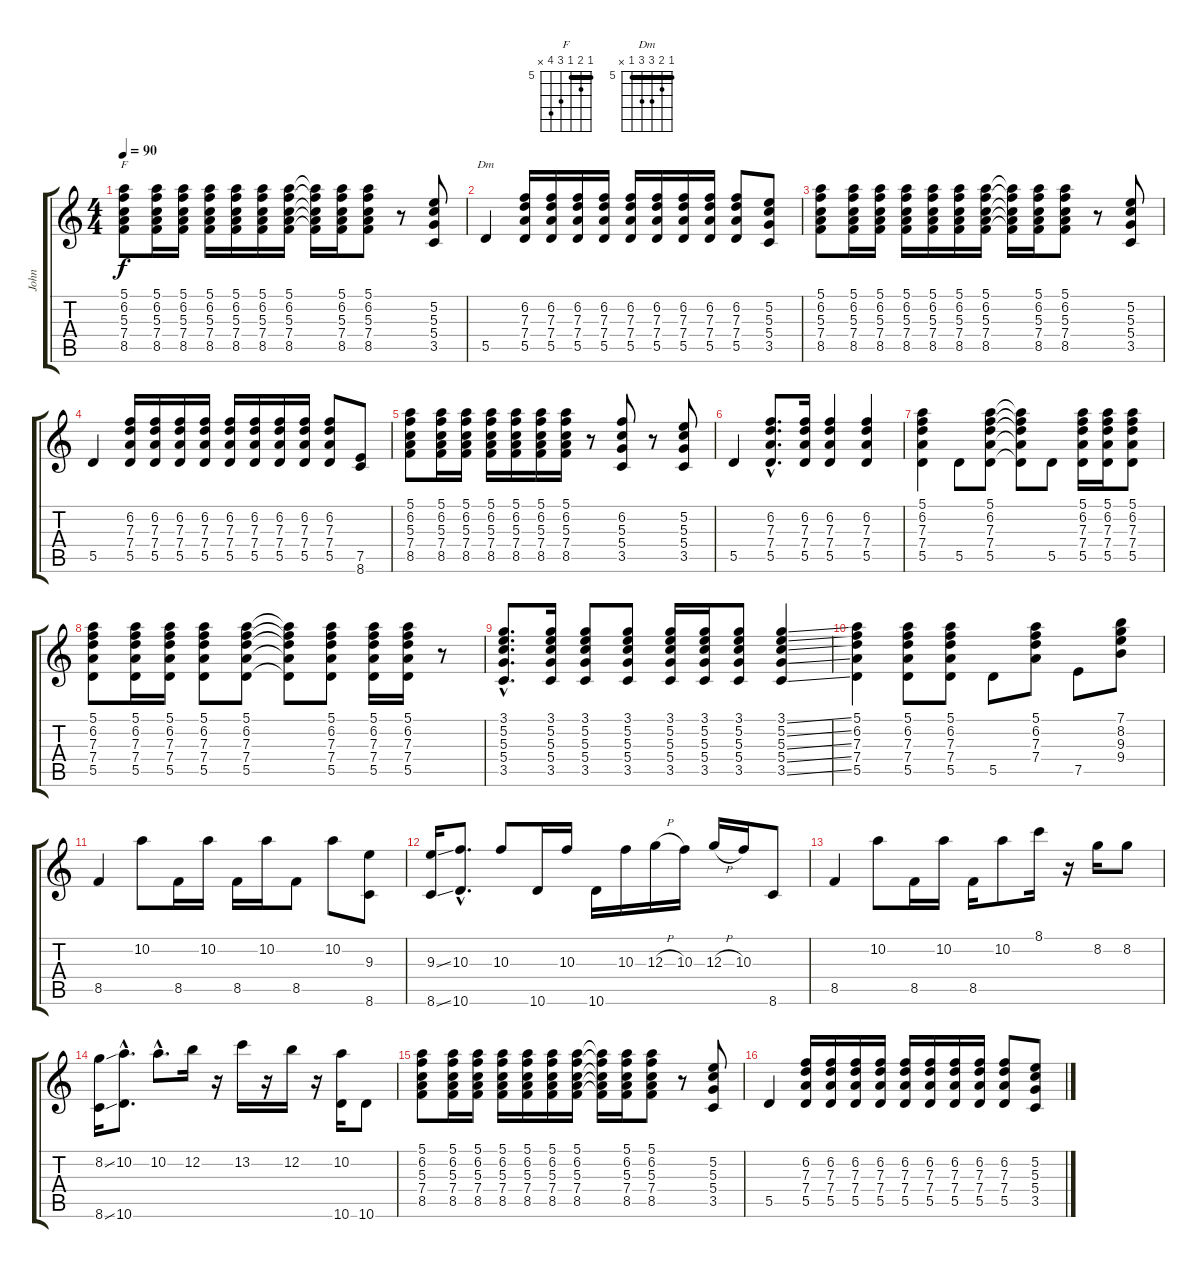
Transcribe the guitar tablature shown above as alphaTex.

\track ("John" "John") {instrument electricguitarclean}
\staff {score tabs}
\tuning (E4 B3 G3 D3 A2 E2) {hide}
\chord ("F" 5 6 5 7 8 x) {firstfret 5 barre 5}
\chord ("Dm" 5 6 7 7 5 x) {firstfret 5 barre 5}
\ts (4 4)
\tempo 90
\clef g2
\ks c
(5.1 6.2 5.3 7.4 8.5).8{ch "F" dy f} (5.1 6.2 5.3 7.4 8.5).16 (5.1 6.2 5.3 7.4 8.5).16 (5.1 6.2 5.3 7.4 8.5).16 (5.1 6.2 5.3 7.4 8.5).16 (5.1 6.2 5.3 7.4 8.5).16 (5.1 6.2 5.3 7.4 8.5).16 (5.1{t} 6.2{t} 5.3{t} 7.4{t} 8.5{t}).16 (5.1 6.2 5.3 7.4 8.5).16 (5.1 6.2 5.3 7.4 8.5).8 r.8 (5.2 5.3 5.4 3.5).8 |
5.5.4{ch "Dm"} (6.2 7.3 7.4 5.5).16 (6.2 7.3 7.4 5.5).16 (6.2 7.3 7.4 5.5).16 (6.2 7.3 7.4 5.5).16 (6.2 7.3 7.4 5.5).16 (6.2 7.3 7.4 5.5).16 (6.2 7.3 7.4 5.5).16 (6.2 7.3 7.4 5.5).16 (6.2 7.3 7.4 5.5).8 (5.2 5.3 5.4 3.5).8 |
(5.1 6.2 5.3 7.4 8.5).8 (5.1 6.2 5.3 7.4 8.5).16 (5.1 6.2 5.3 7.4 8.5).16 (5.1 6.2 5.3 7.4 8.5).16 (5.1 6.2 5.3 7.4 8.5).16 (5.1 6.2 5.3 7.4 8.5).16 (5.1 6.2 5.3 7.4 8.5).16 (5.1{t} 6.2{t} 5.3{t} 7.4{t} 8.5{t}).16 (5.1 6.2 5.3 7.4 8.5).16 (5.1 6.2 5.3 7.4 8.5).8 r.8 (5.2 5.3 5.4 3.5).8 |
5.5.4 (6.2 7.3 7.4 5.5).16 (6.2 7.3 7.4 5.5).16 (6.2 7.3 7.4 5.5).16 (6.2 7.3 7.4 5.5).16 (6.2 7.3 7.4 5.5).16 (6.2 7.3 7.4 5.5).16 (6.2 7.3 7.4 5.5).16 (6.2 7.3 7.4 5.5).16 (6.2 7.3 7.4 5.5).8 (7.5 8.6).8 |
(5.1 6.2 5.3 7.4 8.5).8 (5.1 6.2 5.3 7.4 8.5).16 (5.1 6.2 5.3 7.4 8.5).16 (5.1 6.2 5.3 7.4 8.5).16 (5.1 6.2 5.3 7.4 8.5).16 (5.1 6.2 5.3 7.4 8.5).16 (5.1 6.2 5.3 7.4 8.5).16 r.8 (6.2 5.3 5.4 3.5).8 r.8 (5.2 5.3 5.4 3.5).8 |
5.5.4 (6.2{hac} 7.3{hac} 7.4{hac} 5.5{hac}).8{d} (6.2 7.3 7.4 5.5).16 (6.2 7.3 7.4 5.5).4 (6.2 7.3 7.4 5.5).4 |
(5.1 6.2 7.3 7.4 5.5).4 5.5.8 (5.1 6.2 7.3 7.4 5.5).8 (5.1{t} 6.2{t} 7.3{t} 7.4{t} 5.5{t}).8 5.5.8 (5.1 6.2 7.3 7.4 5.5).16 (5.1 6.2 7.3 7.4 5.5).16 (5.1 6.2 7.3 7.4 5.5).8 |
(5.1 6.2 7.3 7.4 5.5).8 (5.1 6.2 7.3 7.4 5.5).16 (5.1 6.2 7.3 7.4 5.5).16 (5.1 6.2 7.3 7.4 5.5).8 (5.1 6.2 7.3 7.4 5.5).8 (5.1{t} 6.2{t} 7.3{t} 7.4{t} 5.5{t}).8 (5.1 6.2 7.3 7.4 5.5).8 (5.1 6.2 7.3 7.4 5.5).16 (5.1 6.2 7.3 7.4 5.5).16 r.8 |
(3.1{hac} 5.2{hac} 5.3{hac} 5.4{hac} 3.5{hac}).8{d} (3.1 5.2 5.3 5.4 3.5).16 (3.1 5.2 5.3 5.4 3.5).8 (3.1 5.2 5.3 5.4 3.5).8 (3.1 5.2 5.3 5.4 3.5).16 (3.1 5.2 5.3 5.4 3.5).16 (3.1 5.2 5.3 5.4 3.5).8 (3.1{ss} 5.2{ss} 5.3{ss} 5.4{ss} 3.5{ss}).4 |
(5.1 6.2 7.3 7.4 5.5).4 (5.1 6.2 7.3 7.4 5.5).8 (5.1 6.2 7.3 7.4 5.5).8 5.5.8 (5.1 6.2 7.3 7.4).8 7.5.8 (7.1 8.2 9.3 9.4).8 |
8.5.4 10.2.8 8.5.16 10.2.16 8.5.16 10.2.16 8.5.8 10.2.8 (9.3 8.6).8 |
(9.3{ss} 8.6{ss}).16 (10.3{hac} 10.6{hac}).8{d} 10.3.8 10.6.16 10.3.16 10.6.16 10.3.16 12.3{h}.16 10.3.16 12.3{h}.16 10.3.16 8.6.8 |
8.5.4 10.2.8 8.5.16 10.2.16 8.5.16 10.2.8 8.1.16 r.16 8.2.16 8.2.8 |
(8.2{ss} 8.6{ss}).16 (10.2{hac} 10.6{hac}).8{d} 10.2{hac}.8{d} 12.2.16 r.16 13.2.16 r.16 12.2.16 r.16 (10.2 10.6).16 10.6.8 |
(5.1 6.2 5.3 7.4 8.5).8 (5.1 6.2 5.3 7.4 8.5).16 (5.1 6.2 5.3 7.4 8.5).16 (5.1 6.2 5.3 7.4 8.5).16 (5.1 6.2 5.3 7.4 8.5).16 (5.1 6.2 5.3 7.4 8.5).16 (5.1 6.2 5.3 7.4 8.5).16 (5.1{t} 6.2{t} 5.3{t} 7.4{t} 8.5{t}).16 (5.1 6.2 5.3 7.4 8.5).16 (5.1 6.2 5.3 7.4 8.5).8 r.8 (5.2 5.3 5.4 3.5).8 |
5.5.4 (6.2 7.3 7.4 5.5).16 (6.2 7.3 7.4 5.5).16 (6.2 7.3 7.4 5.5).16 (6.2 7.3 7.4 5.5).16 (6.2 7.3 7.4 5.5).16 (6.2 7.3 7.4 5.5).16 (6.2 7.3 7.4 5.5).16 (6.2 7.3 7.4 5.5).16 (6.2 7.3 7.4 5.5).8 (5.2 5.3 5.4 3.5).8
